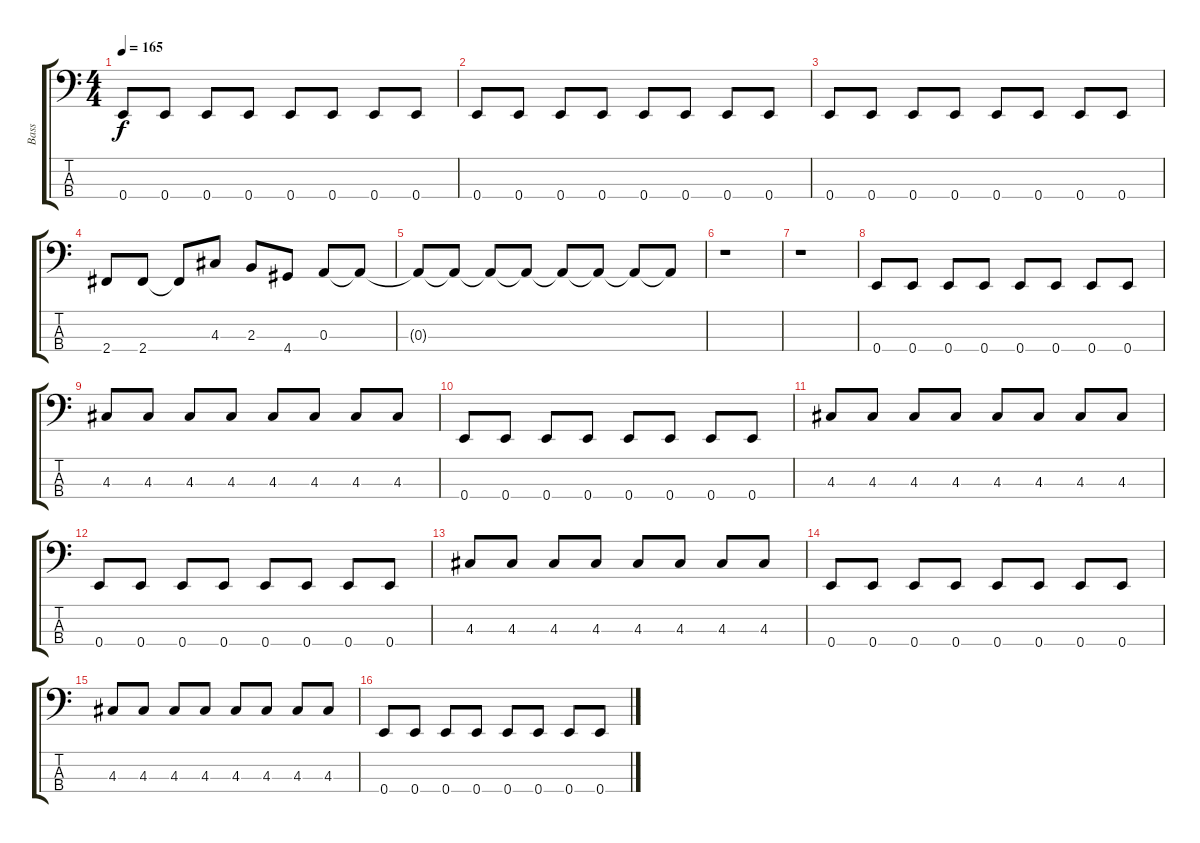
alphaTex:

\track ("Bass" "Bass") {instrument electricbassfinger}
\staff {score tabs}
\tuning (G2 D2 A1 E1) {hide}
\ts (4 4)
\tempo 165
\clef f4
\ks c
0.4.8{dy f} 0.4.8 0.4.8 0.4.8 0.4.8 0.4.8 0.4.8 0.4.8 |
0.4.8 0.4.8 0.4.8 0.4.8 0.4.8 0.4.8 0.4.8 0.4.8 |
0.4.8 0.4.8 0.4.8 0.4.8 0.4.8 0.4.8 0.4.8 0.4.8 |
2.4.8 2.4.8 2.4{t}.8 4.3.8 2.3.8 4.4.8 0.3.8 0.3{t}.8 |
0.3{t}.8 0.3{t}.8 0.3{t}.8 0.3{t}.8 0.3{t}.8 0.3{t}.8 0.3{t}.8 0.3{t}.8 |
r.1 |
r.1 |
0.4.8 0.4.8 0.4.8 0.4.8 0.4.8 0.4.8 0.4.8 0.4.8 |
4.3.8 4.3.8 4.3.8 4.3.8 4.3.8 4.3.8 4.3.8 4.3.8 |
0.4.8 0.4.8 0.4.8 0.4.8 0.4.8 0.4.8 0.4.8 0.4.8 |
4.3.8 4.3.8 4.3.8 4.3.8 4.3.8 4.3.8 4.3.8 4.3.8 |
0.4.8 0.4.8 0.4.8 0.4.8 0.4.8 0.4.8 0.4.8 0.4.8 |
4.3.8 4.3.8 4.3.8 4.3.8 4.3.8 4.3.8 4.3.8 4.3.8 |
0.4.8 0.4.8 0.4.8 0.4.8 0.4.8 0.4.8 0.4.8 0.4.8 |
4.3.8 4.3.8 4.3.8 4.3.8 4.3.8 4.3.8 4.3.8 4.3.8 |
0.4.8 0.4.8 0.4.8 0.4.8 0.4.8 0.4.8 0.4.8 0.4.8
